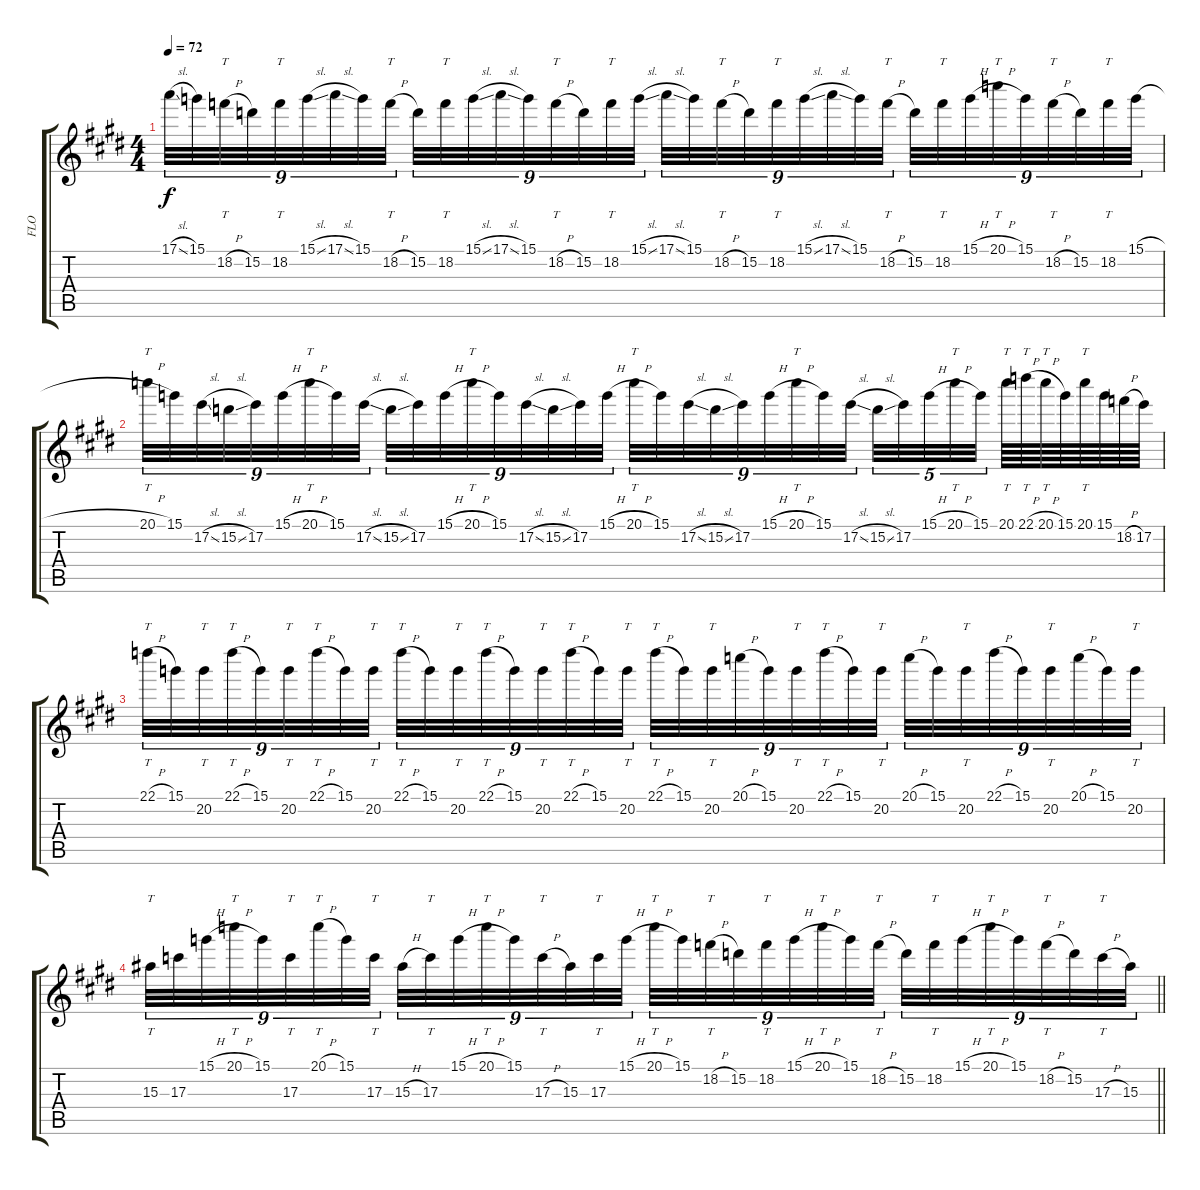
\track ("FLO" "FLO") {instrument electricguitarjazz}
\staff {score tabs}
\tuning (E4 B3 G3 D3 A2 E2) {hide}
\ts (4 4)
\tempo 72
\clef g2
\ks e
17.1{sl}.32{tu (9 8) dy f} 15.1.32{tu (9 8)} 18.2{h}.32{tt tu (9 8)} 15.2.32{tu (9 8)} 18.2.32{tt tu (9 8)} 15.1{sl}.32{tu (9 8)} 17.1{sl}.32{tu (9 8)} 15.1.32{tu (9 8)} 18.2{h}.32{tt tu (9 8)} 15.2.32{tu (9 8)} 18.2.32{tt tu (9 8)} 15.1{sl}.32{tu (9 8)} 17.1{sl}.32{tu (9 8)} 15.1.32{tu (9 8)} 18.2{h}.32{tt tu (9 8)} 15.2.32{tu (9 8)} 18.2.32{tt tu (9 8)} 15.1{sl}.32{tu (9 8)} 17.1{sl}.32{tu (9 8)} 15.1.32{tu (9 8)} 18.2{h}.32{tt tu (9 8)} 15.2.32{tu (9 8)} 18.2.32{tt tu (9 8)} 15.1{sl}.32{tu (9 8)} 17.1{sl}.32{tu (9 8)} 15.1.32{tu (9 8)} 18.2{h}.32{tt tu (9 8)} 15.2.32{tu (9 8)} 18.2.32{tt tu (9 8)} 15.1{h}.32{tu (9 8)} 20.1{h}.32{tt tu (9 8)} 15.1.32{tu (9 8)} 18.2{h}.32{tt tu (9 8)} 15.2.32{tu (9 8)} 18.2.32{tt tu (9 8)} 15.1{h}.32{tu (9 8)} |
20.1{h}.32{tt tu (9 8)} 15.1.32{tu (9 8)} 17.2{sl}.32{tu (9 8)} 15.2{sl}.32{tu (9 8)} 17.2.32{tu (9 8)} 15.1{h}.32{tu (9 8)} 20.1{h}.32{tt tu (9 8)} 15.1.32{tu (9 8)} 17.2{sl}.32{tu (9 8)} 15.2{sl}.32{tu (9 8)} 17.2.32{tu (9 8)} 15.1{h}.32{tu (9 8)} 20.1{h}.32{tt tu (9 8)} 15.1.32{tu (9 8)} 17.2{sl}.32{tu (9 8)} 15.2{sl}.32{tu (9 8)} 17.2.32{tu (9 8)} 15.1{h}.32{tu (9 8)} 20.1{h}.32{tt tu (9 8)} 15.1.32{tu (9 8)} 17.2{sl}.32{tu (9 8)} 15.2{sl}.32{tu (9 8)} 17.2.32{tu (9 8)} 15.1{h}.32{tu (9 8)} 20.1{h}.32{tt tu (9 8)} 15.1.32{tu (9 8)} 17.2{sl}.32{tu (9 8)} 15.2{sl}.32{tu (5 4)} 17.2.32{tu (5 4)} 15.1{h}.32{tu (5 4)} 20.1{h}.32{tt tu (5 4)} 15.1.32{tu (5 4) beam splitsecondary} 20.1.64{tt} 22.1{h}.64{tt} 20.1{h}.64{tt} 15.1.64 20.1.64{tt} 15.1.64 18.2{h}.64 17.2.64 |
22.1{h}.32{tt tu (9 8)} 15.1.32{tu (9 8)} 20.2.32{tt tu (9 8)} 22.1{h}.32{tt tu (9 8)} 15.1.32{tu (9 8)} 20.2.32{tt tu (9 8)} 22.1{h}.32{tt tu (9 8)} 15.1.32{tu (9 8)} 20.2.32{tt tu (9 8)} 22.1{h}.32{tt tu (9 8)} 15.1.32{tu (9 8)} 20.2.32{tt tu (9 8)} 22.1{h}.32{tt tu (9 8)} 15.1.32{tu (9 8)} 20.2.32{tt tu (9 8)} 22.1{h}.32{tt tu (9 8)} 15.1.32{tu (9 8)} 20.2.32{tt tu (9 8)} 22.1{h}.32{tt tu (9 8)} 15.1.32{tu (9 8)} 20.2.32{tt tu (9 8)} 20.1{h}.32{tu (9 8)} 15.1.32{tu (9 8)} 20.2.32{tt tu (9 8)} 22.1{h}.32{tt tu (9 8)} 15.1.32{tu (9 8)} 20.2.32{tt tu (9 8)} 20.1{h}.32{tu (9 8)} 15.1.32{tu (9 8)} 20.2.32{tt tu (9 8)} 22.1{h}.32{tu (9 8)} 15.1.32{tu (9 8)} 20.2.32{tt tu (9 8)} 20.1{h}.32{tu (9 8)} 15.1.32{tu (9 8)} 20.2.32{tt tu (9 8)} |
\barLineRight lightlight
15.3.32{tt tu (9 8)} 17.3.32{tu (9 8)} 15.1{h}.32{tu (9 8)} 20.1{h}.32{tt tu (9 8)} 15.1.32{tu (9 8)} 17.3.32{tt tu (9 8)} 20.1{h}.32{tt tu (9 8)} 15.1.32{tu (9 8)} 17.3.32{tt tu (9 8)} 15.3{h}.32{tu (9 8)} 17.3.32{tt tu (9 8)} 15.1{h}.32{tu (9 8)} 20.1{h}.32{tt tu (9 8)} 15.1.32{tu (9 8)} 17.3{h}.32{tt tu (9 8)} 15.3.32{tu (9 8)} 17.3.32{tt tu (9 8)} 15.1{h}.32{tu (9 8)} 20.1{h}.32{tt tu (9 8)} 15.1.32{tu (9 8)} 18.2{h}.32{tt tu (9 8)} 15.2.32{tu (9 8)} 18.2.32{tt tu (9 8)} 15.1{h}.32{tu (9 8)} 20.1{h}.32{tt tu (9 8)} 15.1.32{tu (9 8)} 18.2{h}.32{tt tu (9 8)} 15.2.32{tu (9 8)} 18.2.32{tt tu (9 8)} 15.1{h}.32{tu (9 8)} 20.1{h}.32{tt tu (9 8)} 15.1.32{tu (9 8)} 18.2{h}.32{tt tu (9 8)} 15.2.32{tu (9 8)} 17.3{h}.32{tt tu (9 8)} 15.3.32{tu (9 8)}
